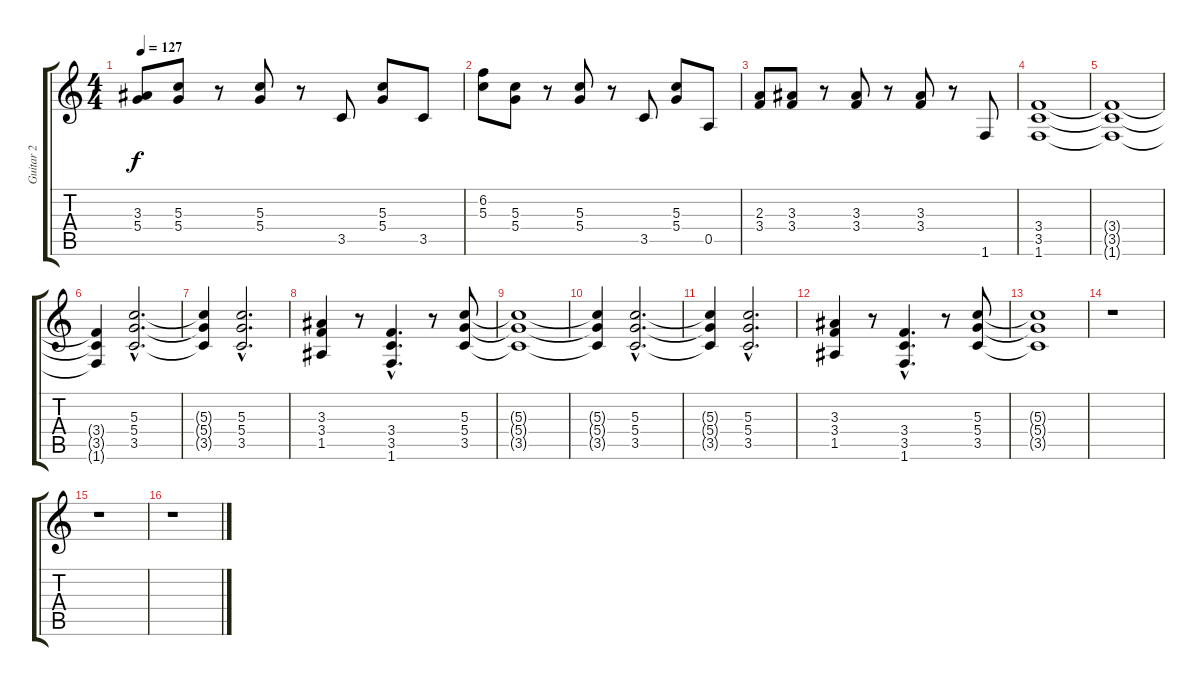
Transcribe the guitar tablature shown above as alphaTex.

\track ("Guitar 2" "Guitar 2") {instrument distortionguitar}
\staff {score tabs}
\tuning (E4 B3 G3 D3 A2 E2) {hide}
\ts (4 4)
\tempo 127
\clef g2
\ks c
(3.3 5.4).8{dy f} (5.3 5.4).8 r.8 (5.3 5.4).8 r.8 3.5.8 (5.3 5.4).8 3.5.8 |
(6.2 5.3).8 (5.3 5.4).8 r.8 (5.3 5.4).8 r.8 3.5.8 (5.3 5.4).8 0.5.8 |
(2.3 3.4).8 (3.3 3.4).8 r.8 (3.3 3.4).8 r.8 (3.3 3.4).8 r.8 1.6.8 |
(3.4 3.5 1.6).1 |
(3.4{t} 3.5{t} 1.6{t}).1 |
(3.4{t} 3.5{t} 1.6{t}).4 (5.3{hac} 5.4{hac} 3.5{hac}).2{d} |
(5.3{t} 5.4{t} 3.5{t}).4 (5.3{hac} 5.4{hac} 3.5{hac}).2{d} |
(3.3 3.4 1.5).4 r.8 (3.4{hac} 3.5{hac} 1.6{hac}).4{d} r.8 (5.3 5.4 3.5).8 |
(5.3{t} 5.4{t} 3.5{t}).1 |
(5.3{t} 5.4{t} 3.5{t}).4 (5.3{hac} 5.4{hac} 3.5{hac}).2{d} |
(5.3{t} 5.4{t} 3.5{t}).4 (5.3{hac} 5.4{hac} 3.5{hac}).2{d} |
(3.3 3.4 1.5).4 r.8 (3.4{hac} 3.5{hac} 1.6{hac}).4{d} r.8 (5.3 5.4 3.5).8 |
(5.3{t} 5.4{t} 3.5{t}).1 |
r.1 |
r.1 |
r.1
